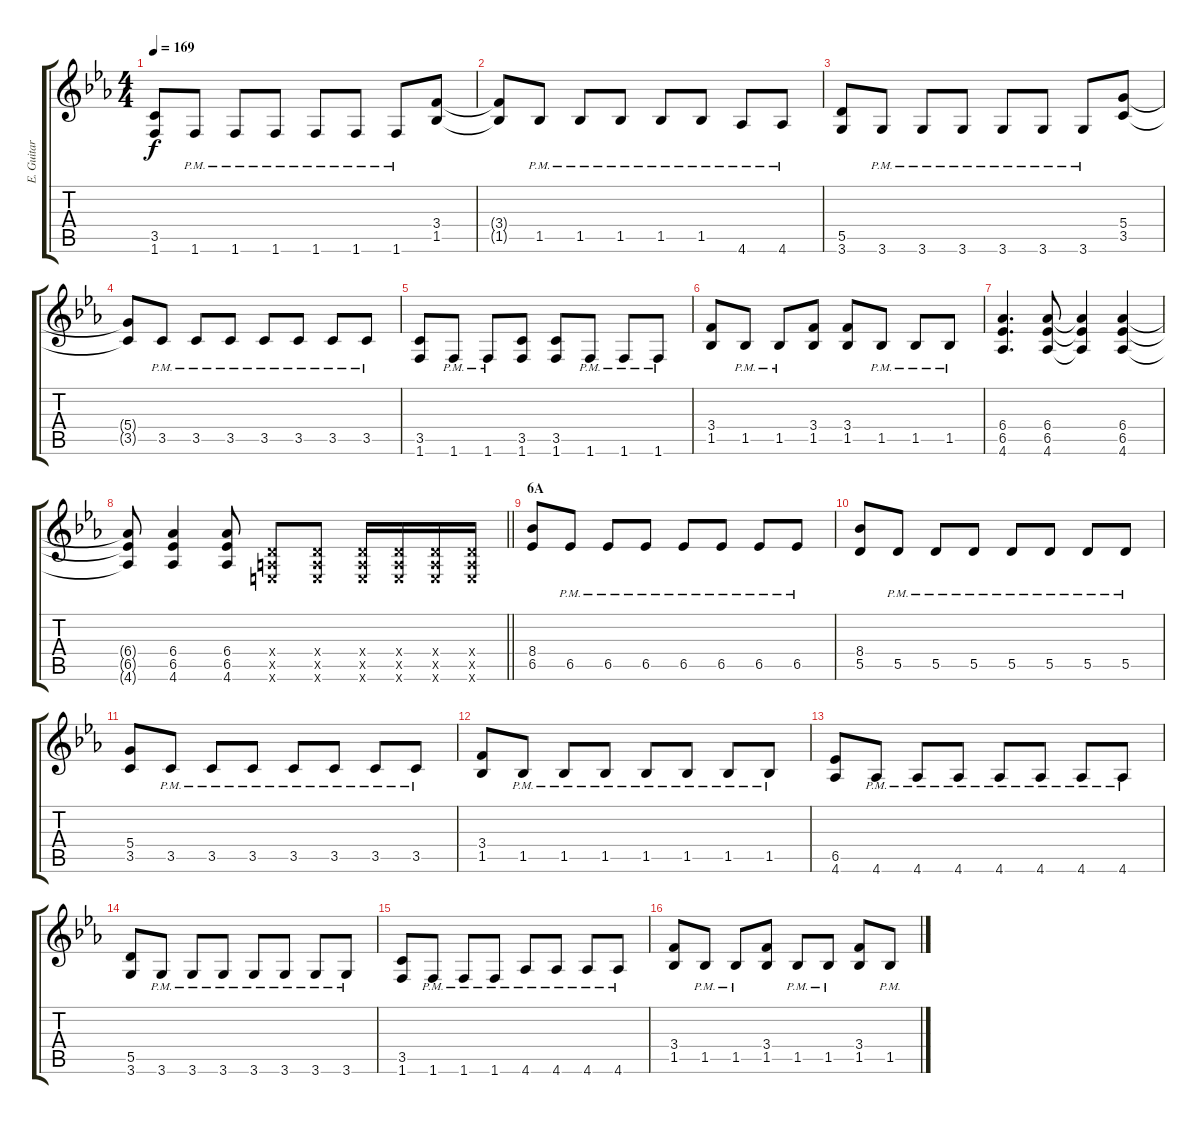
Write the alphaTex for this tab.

\track ("E. Guitar I" "E. Guitar ") {instrument overdrivenguitar}
\staff {score tabs}
\tuning (E4 B3 G3 D3 A2 E2) {hide}
\ts (4 4)
\tempo 169
\clef g2
\ks eb
(3.5 1.6).8{dy f} 1.6{pm}.8 1.6{pm}.8 1.6{pm}.8 1.6{pm}.8 1.6{pm}.8 1.6{pm}.8 (3.4 1.5).8 |
(3.4{t} 1.5{t}).8 1.5{pm}.8 1.5{pm}.8 1.5{pm}.8 1.5{pm}.8 1.5{pm}.8 4.6{pm}.8 4.6{pm}.8 |
(5.5 3.6).8 3.6{pm}.8 3.6{pm}.8 3.6{pm}.8 3.6{pm}.8 3.6{pm}.8 3.6{pm}.8 (5.4 3.5).8 |
(5.4{t} 3.5{t}).8 3.5{pm}.8 3.5{pm}.8 3.5{pm}.8 3.5{pm}.8 3.5{pm}.8 3.5{pm}.8 3.5{pm}.8 |
(3.5 1.6).8 1.6{pm}.8 1.6{pm}.8 (3.5 1.6).8 (3.5 1.6).8 1.6{pm}.8 1.6{pm}.8 1.6{pm}.8 |
(3.4 1.5).8 1.5{pm}.8 1.5{pm}.8 (3.4 1.5).8 (3.4 1.5).8 1.5{pm}.8 1.5{pm}.8 1.5{pm}.8 |
(6.4 6.5 4.6).4{d} (6.4 6.5 4.6).8 (6.4{t} 6.5{t} 4.6{t}).4 (6.4 6.5 4.6).4 |
\barLineRight lightlight
(6.4{t} 6.5{t} 4.6{t}).8 (6.4 6.5 4.6).4 (6.4 6.5 4.6).8 (0.4{x} 0.5{x} 0.6{x}).8 (0.4{x} 0.5{x} 0.6{x}).8 (0.4{x} 0.5{x} 0.6{x}).16 (0.4{x} 0.5{x} 0.6{x}).16 (0.4{x} 0.5{x} 0.6{x}).16 (0.4{x} 0.5{x} 0.6{x}).16 |
\section ("" "6A")
(8.4 6.5).8 6.5{pm}.8 6.5{pm}.8 6.5{pm}.8 6.5{pm}.8 6.5{pm}.8 6.5{pm}.8 6.5{pm}.8 |
(8.4 5.5).8 5.5{pm}.8 5.5{pm}.8 5.5{pm}.8 5.5{pm}.8 5.5{pm}.8 5.5{pm}.8 5.5{pm}.8 |
(5.4 3.5).8 3.5{pm}.8 3.5{pm}.8 3.5{pm}.8 3.5{pm}.8 3.5{pm}.8 3.5{pm}.8 3.5{pm}.8 |
(3.4 1.5).8 1.5{pm}.8 1.5{pm}.8 1.5{pm}.8 1.5{pm}.8 1.5{pm}.8 1.5{pm}.8 1.5{pm}.8 |
(6.5 4.6).8 4.6{pm}.8 4.6{pm}.8 4.6{pm}.8 4.6{pm}.8 4.6{pm}.8 4.6{pm}.8 4.6{pm}.8 |
(5.5 3.6).8 3.6{pm}.8 3.6{pm}.8 3.6{pm}.8 3.6{pm}.8 3.6{pm}.8 3.6{pm}.8 3.6{pm}.8 |
(3.5 1.6).8 1.6{pm}.8 1.6{pm}.8 1.6{pm}.8 4.6{pm}.8 4.6{pm}.8 4.6{pm}.8 4.6{pm}.8 |
(3.4 1.5).8 1.5{pm}.8 1.5{pm}.8 (3.4 1.5).8 1.5{pm}.8 1.5{pm}.8 (3.4 1.5).8 1.5{pm}.8
